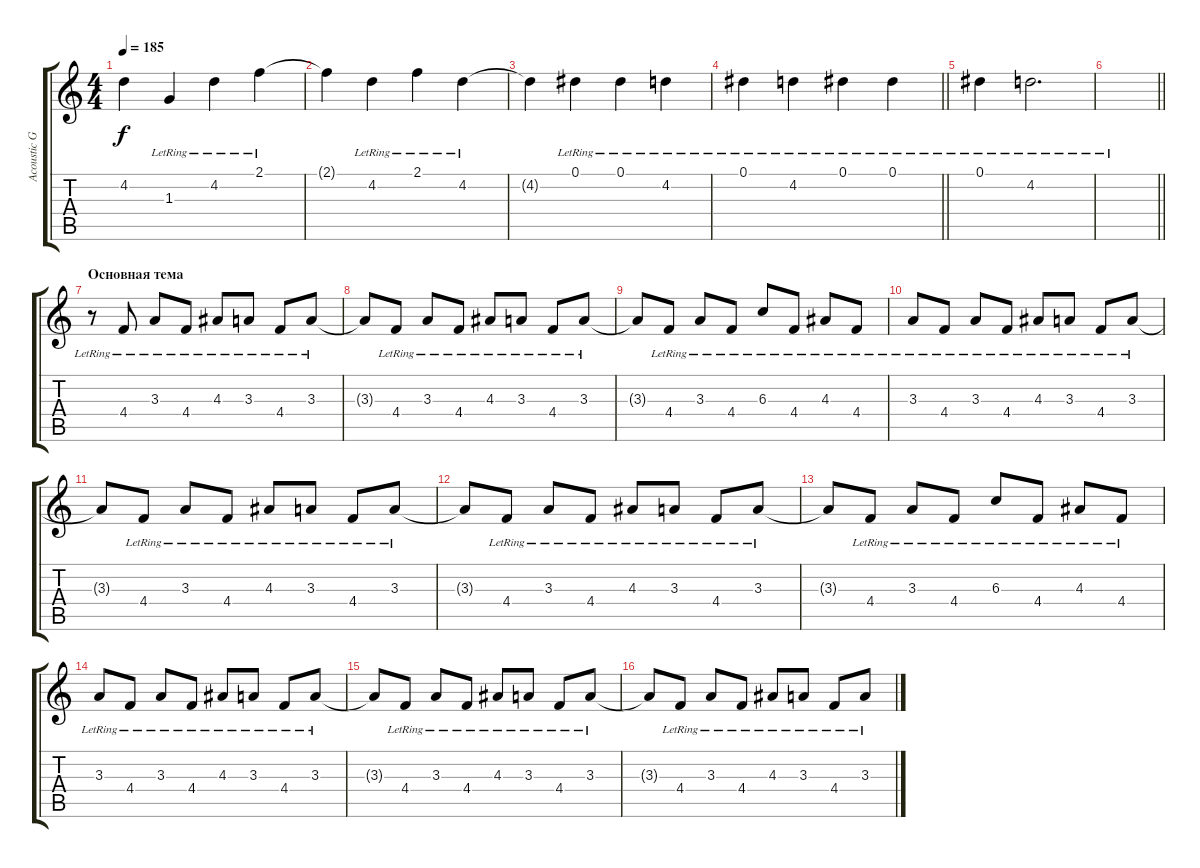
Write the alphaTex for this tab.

\track ("Acoustic Guitar" "Acoustic G") {instrument acousticguitarsteel}
\staff {score tabs}
\tuning (Eb4 Bb3 Gb3 Db3 Ab2 Eb2) {hide}
\ts (4 4)
\tempo 185
\clef g2
\ks c
4.2{t}.4{dy f} 1.3{lr}.4 4.2{lr}.4 2.1{lr}.4 |
2.1{t}.4 4.2{lr}.4 2.1{lr}.4 4.2{lr}.4 |
4.2{t}.4 0.1{lr}.4 0.1{lr}.4 4.2{lr}.4 |
\barLineRight lightlight
0.1{lr}.4 4.2{lr}.4 0.1{lr}.4 0.1{lr}.4 |
0.1{lr}.4 4.2{lr}.2{d} |
\barLineRight lightlight
|
\section ("" "Основная тема")
r.8 4.4{lr}.8 3.3{lr}.8 4.4{lr}.8 4.3{lr}.8 3.3{lr}.8 4.4{lr}.8 3.3{lr}.8 |
3.3{t}.8 4.4{lr}.8 3.3{lr}.8 4.4{lr}.8 4.3{lr}.8 3.3{lr}.8 4.4{lr}.8 3.3{lr}.8 |
3.3{t}.8 4.4{lr}.8 3.3{lr}.8 4.4{lr}.8 6.3{lr}.8 4.4{lr}.8 4.3{lr}.8 4.4{lr}.8 |
3.3{lr}.8 4.4{lr}.8 3.3{lr}.8 4.4{lr}.8 4.3{lr}.8 3.3{lr}.8 4.4{lr}.8 3.3{lr}.8 |
3.3{t}.8 4.4{lr}.8 3.3{lr}.8 4.4{lr}.8 4.3{lr}.8 3.3{lr}.8 4.4{lr}.8 3.3{lr}.8 |
3.3{t}.8 4.4{lr}.8 3.3{lr}.8 4.4{lr}.8 4.3{lr}.8 3.3{lr}.8 4.4{lr}.8 3.3{lr}.8 |
3.3{t}.8 4.4{lr}.8 3.3{lr}.8 4.4{lr}.8 6.3{lr}.8 4.4{lr}.8 4.3{lr}.8 4.4{lr}.8 |
3.3{lr}.8 4.4{lr}.8 3.3{lr}.8 4.4{lr}.8 4.3{lr}.8 3.3{lr}.8 4.4{lr}.8 3.3{lr}.8 |
3.3{t}.8 4.4{lr}.8 3.3{lr}.8 4.4{lr}.8 4.3{lr}.8 3.3{lr}.8 4.4{lr}.8 3.3{lr}.8 |
3.3{t}.8 4.4{lr}.8 3.3{lr}.8 4.4{lr}.8 4.3{lr}.8 3.3{lr}.8 4.4{lr}.8 3.3{lr}.8
